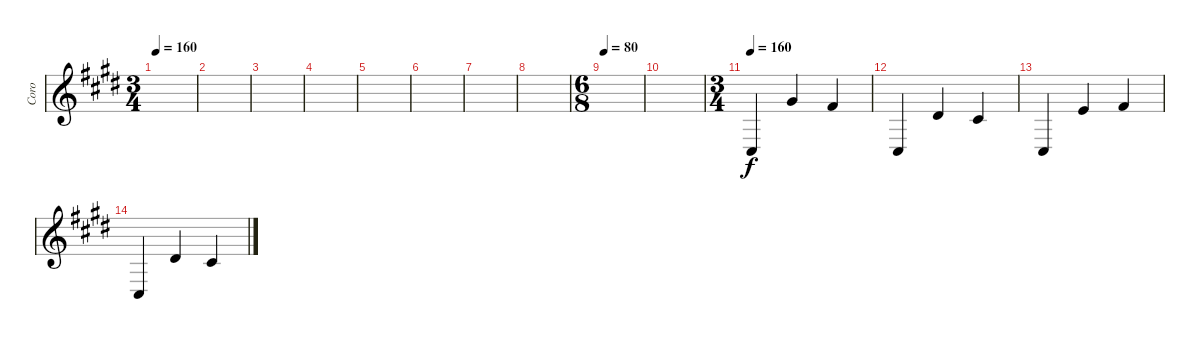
\track ("Coro" "Coro") {instrument choiraahs}
\staff {score}
\tuning (E4 B3 G3 D3 A2 E2) {hide}
\ts (3 4)
\tempo 160
\clef g2
\ks c#minor
|
|
|
|
|
|
|
|
\ts (6 8)
\tempo 80
|
|
\ts (3 4)
\tempo 160
4.5.4 9.2.4 7.2.4 |
4.5.4 4.2.4 2.2.4 |
4.5.4 9.3.4 11.3.4 |
4.5.4 8.3.4 6.3.4
